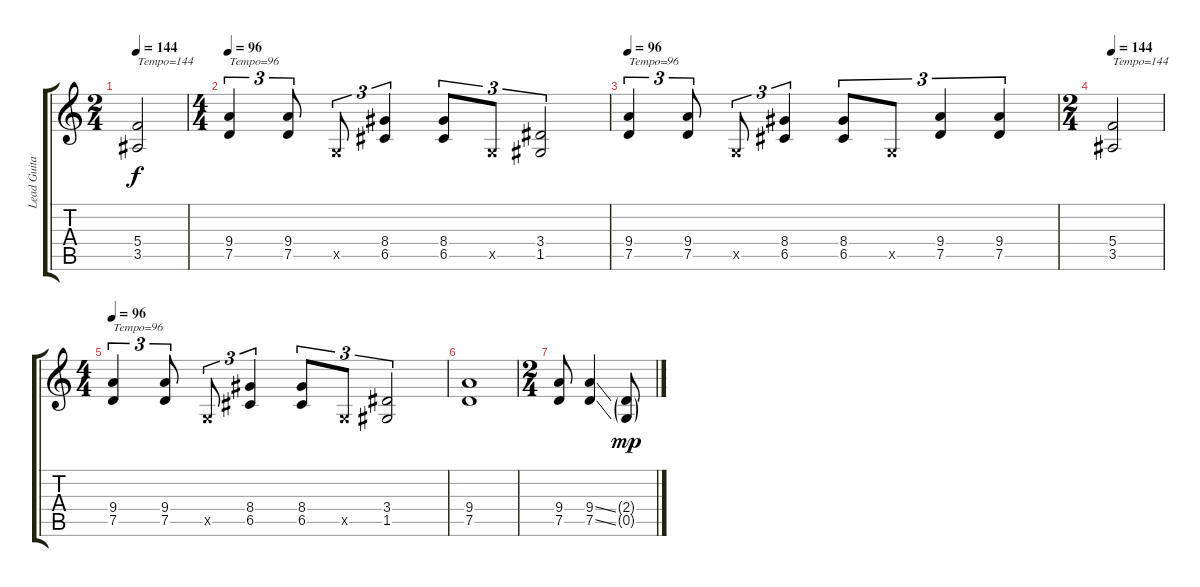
\track ("Lead Guitar" "Lead Guita") {instrument distortionguitar}
\staff {score tabs}
\tuning (D4 A3 F3 C3 G2 D2) {hide}
\ts (2 4)
\tempo 144
\clef g2
\ks c
(5.4 3.5).2{txt "Tempo=144" dy f} |
\ts (4 4)
\tempo 96
(9.4 7.5).4{tu (3 2) txt "Tempo=96"} (9.4 7.5).8{tu (3 2)} 0.5{x}.8{tu (3 2)} (8.4 6.5).4{tu (3 2)} (8.4 6.5).8{tu (3 2)} 0.5{x}.8{tu (3 2)} (3.4 1.5).2{tu (3 2)} |
\tempo 96
(9.4 7.5).4{tu (3 2) txt "Tempo=96"} (9.4 7.5).8{tu (3 2)} 0.5{x}.8{tu (3 2)} (8.4 6.5).4{tu (3 2)} (8.4 6.5).8{tu (3 2)} 0.5{x}.8{tu (3 2)} (9.4 7.5).4{tu (3 2)} (9.4 7.5).4{tu (3 2)} |
\ts (2 4)
\tempo 144
(5.4 3.5).2{txt "Tempo=144"} |
\ts (4 4)
\tempo 96
(9.4 7.5).4{tu (3 2) txt "Tempo=96"} (9.4 7.5).8{tu (3 2)} 0.5{x}.8{tu (3 2)} (8.4 6.5).4{tu (3 2)} (8.4 6.5).8{tu (3 2)} 0.5{x}.8{tu (3 2)} (3.4 1.5).2{tu (3 2)} |
(9.4 7.5).1 |
\ts (2 4)
(9.4 7.5).8 (9.4{ss} 7.5{ss}).4 (2.4{g} 0.5{g}).8{dy mp}
